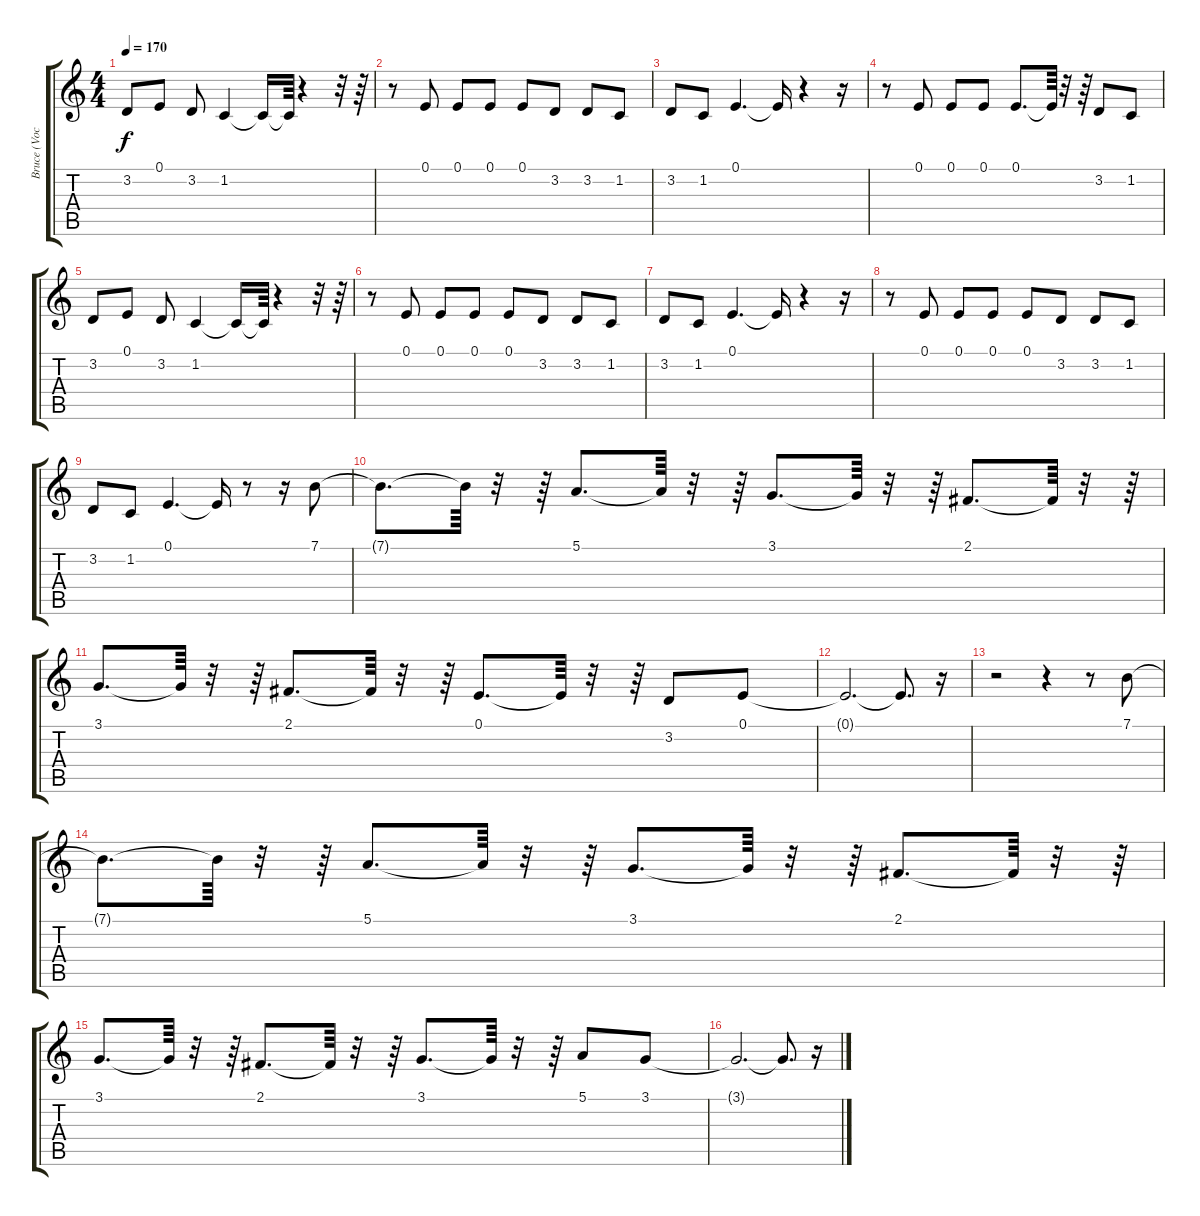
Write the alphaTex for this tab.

\track ("Bruce (Vocals)" "Bruce (Voc") {instrument viola}
\staff {score tabs}
\tuning (E4 B3 G3 D3 A2 E2) {hide}
\ts (4 4)
\tempo 170
\clef g2
\ks c
3.2.8{dy f} 0.1.8 3.2.8 1.2.4 1.2{t}.16 1.2{t}.64 r.4 r.32 r.64 |
r.8 0.1.8 0.1.8 0.1.8 0.1.8 3.2.8 3.2.8 1.2.8 |
3.2.8 1.2.8 0.1.4{d} 0.1{t}.16 r.4 r.16 |
r.8 0.1.8 0.1.8 0.1.8 0.1.8{d} 0.1{t}.64 r.32 r.64 3.2.8 1.2.8 |
3.2.8 0.1.8 3.2.8 1.2.4 1.2{t}.16 1.2{t}.64 r.4 r.32 r.64 |
r.8 0.1.8 0.1.8 0.1.8 0.1.8 3.2.8 3.2.8 1.2.8 |
3.2.8 1.2.8 0.1.4{d} 0.1{t}.16 r.4 r.16 |
r.8 0.1.8 0.1.8 0.1.8 0.1.8 3.2.8 3.2.8 1.2.8 |
3.2.8 1.2.8 0.1.4{d} 0.1{t}.16 r.8 r.16 7.1.8 |
7.1{t}.8{d} 7.1{t}.64 r.32 r.64 5.1.8{d} 5.1{t}.64 r.32 r.64 3.1.8{d} 3.1{t}.64 r.32 r.64 2.1.8{d} 2.1{t}.64 r.32 r.64 |
3.1.8{d} 3.1{t}.64 r.32 r.64 2.1.8{d} 2.1{t}.64 r.32 r.64 0.1.8{d} 0.1{t}.64 r.32 r.64 3.2.8 0.1.8 |
0.1{t}.2{d} 0.1{t}.8{d} r.16 |
r.2 r.4 r.8 7.1.8 |
7.1{t}.8{d} 7.1{t}.64 r.32 r.64 5.1.8{d} 5.1{t}.64 r.32 r.64 3.1.8{d} 3.1{t}.64 r.32 r.64 2.1.8{d} 2.1{t}.64 r.32 r.64 |
3.1.8{d} 3.1{t}.64 r.32 r.64 2.1.8{d} 2.1{t}.64 r.32 r.64 3.1.8{d} 3.1{t}.64 r.32 r.64 5.1.8 3.1.8 |
3.1{t}.2{d} 3.1{t}.8{d} r.16
